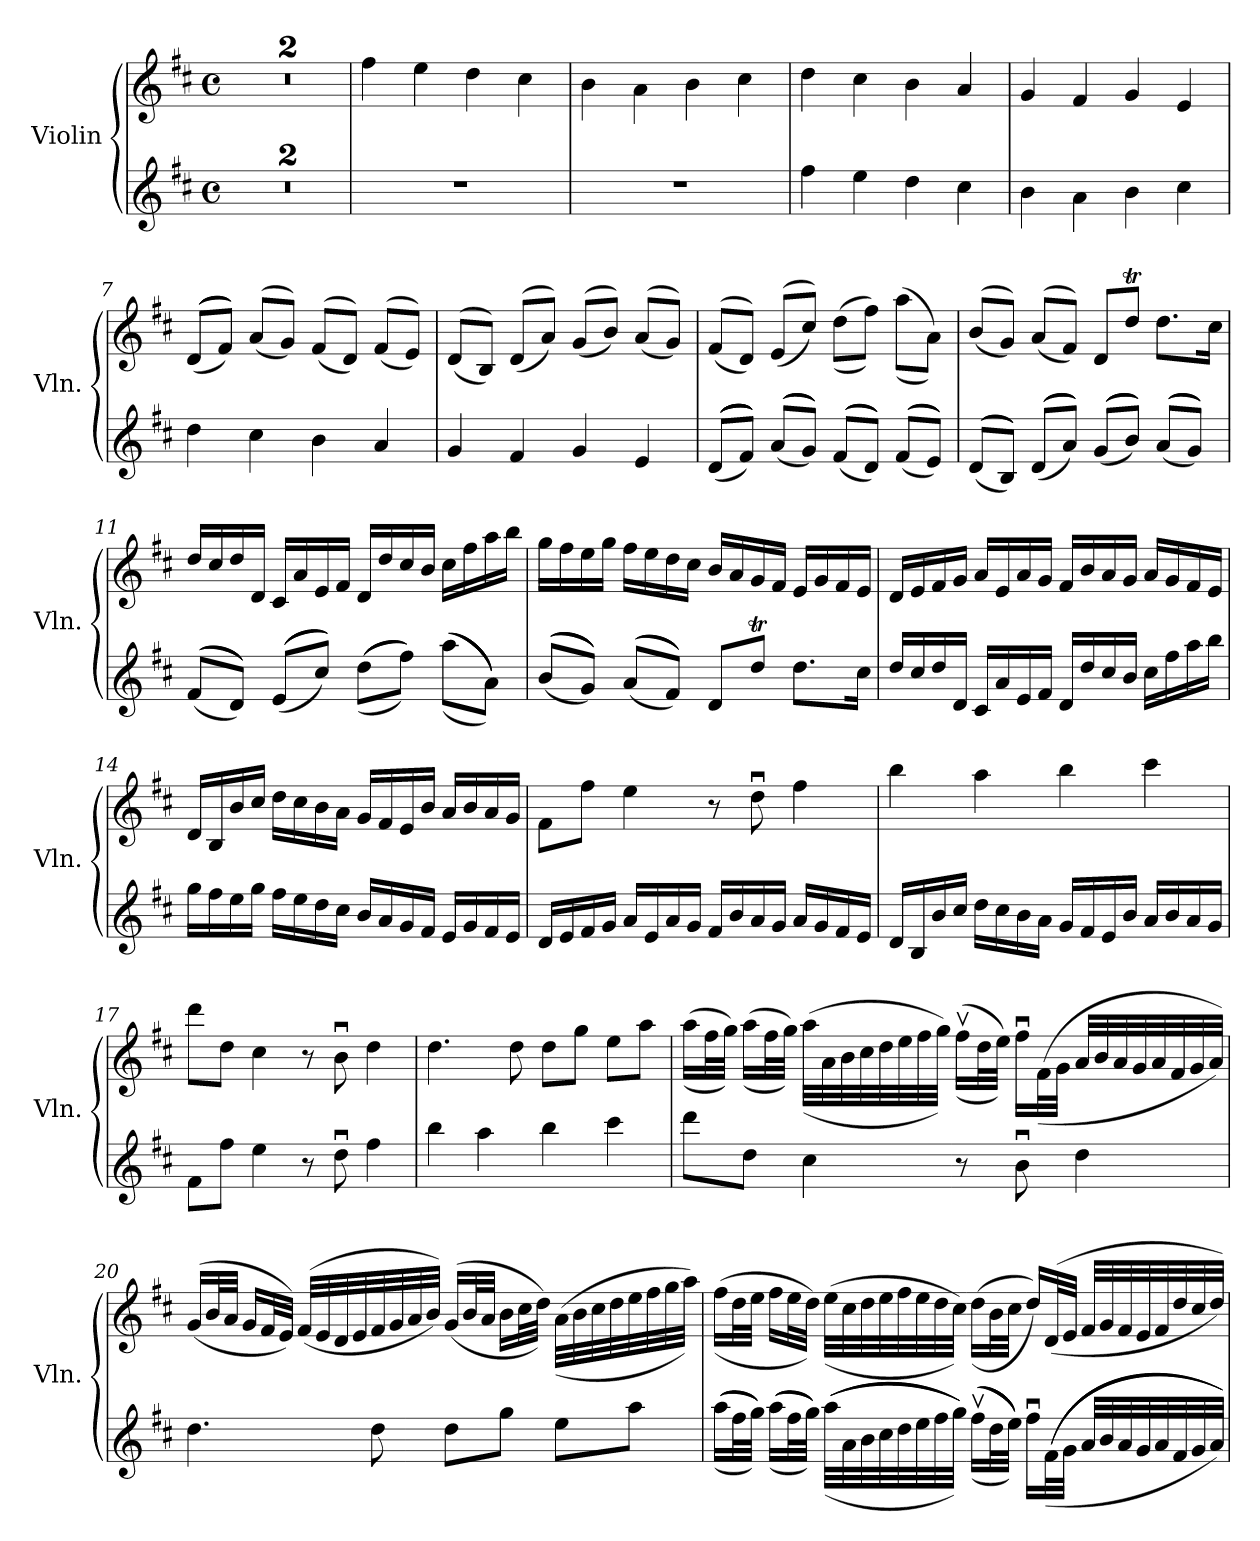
**kern	**kern
*part2	*part1
*staff2	*staff1
*I"Violin	*I"Violin
*I'Vln.	*I'Vln.
*clefG2	*clefG2
*k[f#c#]	*k[f#c#]
*M4/4	*M4/4
*met(c)	*met(c)
*MM45	*MM45
=1	=1
1r	1r
=2	=2
1r	1r
=3	=3
1r	4ff#\
.	4ee\
.	4dd\
.	4cc#\
=4	=4
1r	4b\
.	4a\
.	4b\
.	4cc#\
=5	=5
4ff#\	4dd\
4ee\	4cc#\
4dd\	4b\
4cc#\	4a/
=6	=6
4b\	4g/
4a\	4f#/
4b\	4g/
4cc#\	4e/
=7	=7
4dd\	((((8d/L
.	8f#/J))))
4cc#\	((8a/L
.	8g/J))
4b\	((8f#/L
.	8d/J))
4a/	((8f#/L
.	8e/J))
=8	=8
4g/	((8d/L
.	8B/J))
4f#/	((8d/L
.	8a/J))
4g/	((8g/L
.	8b/J))
4e/	((8a/L
.	8g/J))
!!LO:LB:g=z
=9	=9
((((((8d/L	((8f#/L
((8f#/J))))))	8d/J))
((((8a/L	((8e/L
8g/J))))	8cc#/J))
((((8f#/L	((8dd\L
8d/J))))	8ff#\J))
((((8f#/L	((8aa\L
8e/J))))	8a\J))
=10	=10
((((8d/L	((8b/L
8B/J))))	8g/J))
((((8d/L	((8a/L
8a/J))))	8f#/J))
((((8g/L	8d/L
8b/J))))	8ddT/J
((((8a/L	8.dd\L
8g/J))))	.
.	16cc#\Jk
=11	=11
((((8f#/L	16dd/LL
.	16cc#/
8d/J))))	16dd/
.	16d/JJ
((((8e/L	16c#/LL
.	16a/
8cc#/J))))	16e/
.	16f#/JJ
((((8dd\L	16d/LL
.	16dd/
8ff#\J))))	16cc#/
.	16b/JJ
((((8aa\L	16cc#\LL
.	16ff#\
8a\J))))	16aa\
.	16bb\JJ
!!LO:LB:g=z
=12	=12
((((8b/L	16gg\LL
.	16ff#\
8g/J))))	16ee\
.	16gg\JJ
((((8a/L	16ff#\LL
.	16ee\
8f#/J))))	16dd\
.	16cc#\JJ
8d/L	16b/LL
.	16a/
8ddT/J	16g/
.	16f#/JJ
8.dd\L	16e/LL
.	16g/
.	16f#/
16cc#\Jk	16e/JJ
=13	=13
16dd/LL	16d/LL
16cc#/	16e/
16dd/	16f#/
16d/JJ	16g/JJ
16c#/LL	16a/LL
16a/	16e/
16e/	16a/
16f#/JJ	16g/JJ
16d/LL	16f#/LL
16dd/	16b/
16cc#/	16a/
16b/JJ	16g/JJ
16cc#\LL	16a/LL
16ff#\	16g/
16aa\	16f#/
16bb\JJ	16e/JJ
!!LO:LB:g=z
=14	=14
16gg\LL	16d/LL
16ff#\	16B/
16ee\	16b/
16gg\JJ	16cc#/JJ
16ff#\LL	16dd\LL
16ee\	16cc#\
16dd\	16b\
16cc#\JJ	16a\JJ
16b/LL	16g/LL
16a/	16f#/
16g/	16e/
16f#/JJ	16b/JJ
16e/LL	16a/LL
16g/	16b/
16f#/	16a/
16e/JJ	16g/JJ
=15	=15
16d/LL	8f#\L
16e/	.
16f#/	8ff#\J
16g/JJ	.
16a/LL	4ee\
16e/	.
16a/	.
16g/JJ	.
16f#/LL	8r
16b/	.
16a/	8ddu\
16g/JJ	.
16a/LL	4ff#\
16g/	.
16f#/	.
16e/JJ	.
!!LO:LB:g=z
=16	=16
16d/LL	4bb\
16B/	.
16b/	.
16cc#/JJ	.
16dd\LL	4aa\
16cc#\	.
16b\	.
16a\JJ	.
16g/LL	4bb\
16f#/	.
16e/	.
16b/JJ	.
16a/LL	4ccc#\
16b/	.
16a/	.
16g/JJ	.
=17	=17
8f#\L	8ddd\L
8ff#\J	8dd\J
4ee\	4cc#\
8r	8r
8ddu\	8bu\
4ff#\	4dd\
=18	=18
4bb\	4.dd\
4aa\	.
.	8dd\
4bb\	8dd\L
.	8gg\J
4ccc#\	8ee\L
.	8aa\J
!!LO:PB:g=z
=19	=19
8ddd\L	((16aa\LL
.	32ff#\L
.	32gg\JJJ))
8dd\J	((16aa\LL
.	32ff#\L
.	32gg\JJJ))
4cc#\	((32aa\LLL
.	32a\
.	32b\
.	32cc#\
.	32dd\
.	32ee\
.	32ff#\
.	32gg\JJJ))
8r	((16ff#v\LL
.	32dd\L
.	32ee\JJJ))
8bu\	16ff#u\LL
.	((32f#\L
.	32g\JJJ
4dd\	32a/LLL
.	32b/
.	32a/
.	32g/
.	32a/
.	32f#/
.	32g/
.	32a/JJJ))
!!LO:LB:g=z
=20	=20
4.dd\	((16g/LL
.	32b/L
.	32a/JJJ
.	16g/LL
.	32f#/L
.	32e/JJJ))
.	((32f#/LLL
.	32e/
.	32d/
.	32e/
8dd\	32f#/
.	32g/
.	32a/
.	32b/JJJ))
8dd\L	((16g/LL
.	32b/L
.	32a/JJJ
8gg\J	16b\LL
.	32cc#\L
.	32dd\JJJ))
8ee\L	((32a\LLL
.	32b\
.	32cc#\
.	32dd\
8aa\J	32ee\
.	32ff#\
.	32gg\
.	32aa\JJJ))
!!LO:LB:g=z
=21	=21
((((16aa\LL	((16ff#\LL
32ff#\L	32dd\L
32gg\JJJ))))	32ee\JJJ
((((16aa\LL	16ff#\LL
32ff#\L	32ee\L
32gg\JJJ))))	32dd\JJJ))
((((32aa\LLL	((32ee\LLL
32a\	32cc#\
32b\	32dd\
32cc#\	32ee\
32dd\	32ff#\
32ee\	32ee\
32ff#\	32dd\
32gg\JJJ))))	32cc#\JJJ))
((((16ff#v\LL	((16dd\LL
32dd\L	32b\L
32ee\JJJ))))	32cc#\JJJ
16ff#u\LL	16dd/LL))
((((32f#\L	((32d/L
32g\JJJ	32e/JJJ
32a/LLL	32f#/LLL
32b/	32g/
32a/	32f#/
32g/	32e/
32a/	32f#/
32f#/	32dd/
32g/	32cc#/
32a/JJJ))))	32dd/JJJ))
=	=
*-	*-
